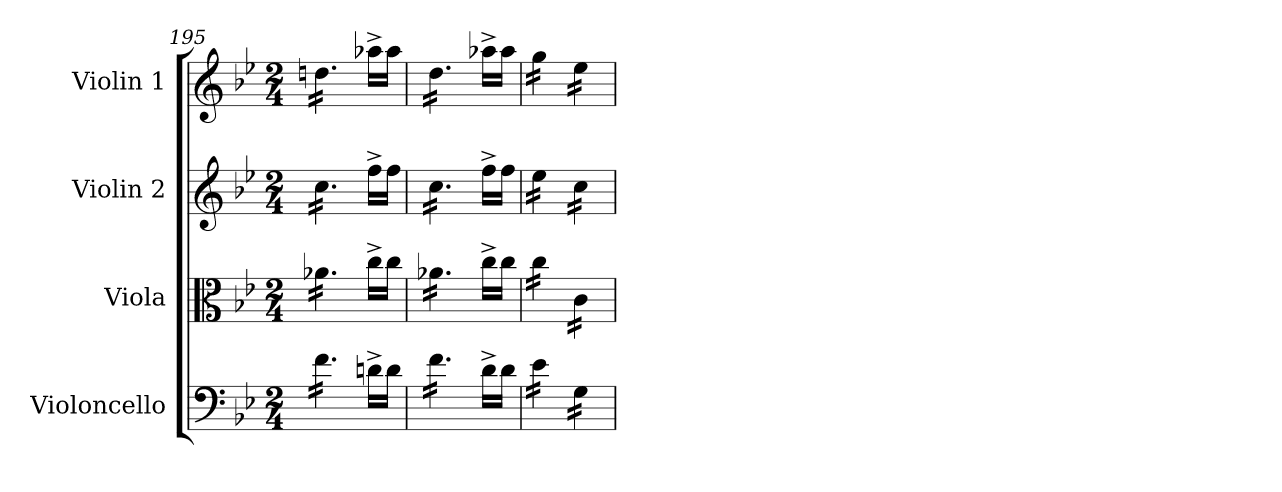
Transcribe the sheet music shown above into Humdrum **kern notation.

**kern	**kern	**kern	**kern
*part4	*part3	*part2	*part1
*staff4	*staff3	*staff2	*staff1
*I"Violoncello	*I"Viola	*I"Violin 2	*I"Violin 1
*I'Vc	*I'Vla	*I'Vln	*I'Vln
*clefF4	*clefC3	*clefG2	*clefG2
*k[b-e-]	*k[b-e-]	*k[b-e-]	*k[b-e-]
*M2/4	*M2/4	*M2/4	*M2/4
=195	=195	=195	=195
*tremolo	*	*	*
*	*tremolo	*	*
*	*	*tremolo	*
*	*	*	*tremolo
16f\LL	16a-X\LL	16cc\LL	16ddn\LL
16f\	16a-X\	16cc\	16ddn\
16f\	16a-X\	16cc\	16ddn\
16f\	16a-X\	16cc\	16ddn\
16f\	16a-X\	16cc\	16ddn\
16f\JJ	16a-X\JJ	16cc\JJ	16ddn\JJ
*	*	*	*Xtremolo
*	*	*Xtremolo	*
*	*Xtremolo	*	*
*Xtremolo	*	*	*
16dn^\LL	16cc^\LL	16ff^\LL	16aa-X^\LL
16d\JJ	16cc\JJ	16ff\JJ	16aa-\JJ
=196	=196	=196	=196
*tremolo	*	*	*
*	*tremolo	*	*
*	*	*tremolo	*
*	*	*	*tremolo
16f\LL	16a-X\LL	16cc\LL	16dd\LL
16f\	16a-X\	16cc\	16dd\
16f\	16a-X\	16cc\	16dd\
16f\	16a-X\	16cc\	16dd\
16f\	16a-X\	16cc\	16dd\
16f\JJ	16a-X\JJ	16cc\JJ	16dd\JJ
*	*	*	*Xtremolo
*	*	*Xtremolo	*
*	*Xtremolo	*	*
*Xtremolo	*	*	*
16d^\LL	16cc^\LL	16ff^\LL	16aa-X^\LL
16d\JJ	16cc\JJ	16ff\JJ	16aa-\JJ
=197	=197	=197	=197
*tremolo	*	*	*
*	*tremolo	*	*
*	*	*tremolo	*
*	*	*	*tremolo
16e-\LL	16cc\LL	16ee-\LL	16gg\LL
16e-\	16cc\	16ee-\	16gg\
16e-\	16cc\	16ee-\	16gg\
16e-\JJ	16cc\JJ	16ee-\JJ	16gg\JJ
16G\LL	16c\LL	16cc\LL	16ee-\LL
16G\	16c\	16cc\	16ee-\
16G\	16c\	16cc\	16ee-\
16G\JJ	16c\JJ	16cc\JJ	16ee-\JJ
*	*	*	*Xtremolo
*	*	*Xtremolo	*
*	*Xtremolo	*	*
*Xtremolo	*	*	*
=	=	=	=
*-	*-	*-	*-
